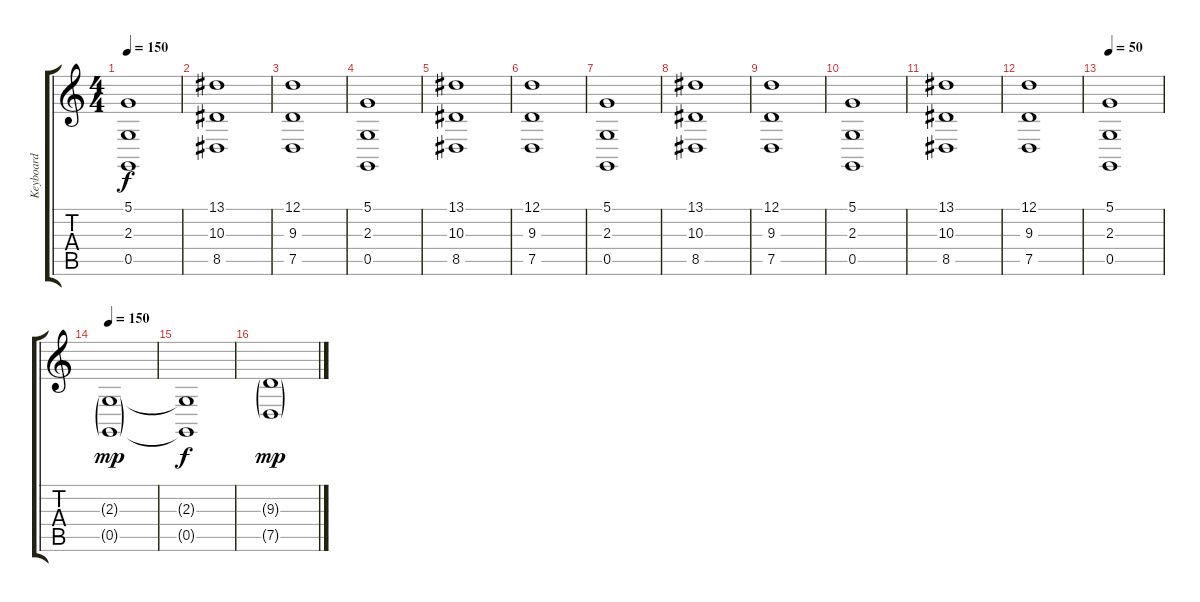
\track ("Keyboard" "Keyboard") {instrument stringensemble1}
\staff {score tabs}
\tuning (D4 A3 F3 C3 G2 C2) {hide}
\ts (4 4)
\tempo 150
\clef g2
\ks c
(5.1 2.3 0.5).1{dy f volume 16} |
(13.1 10.3 8.5).1 |
(12.1 9.3 7.5).1 |
(5.1 2.3 0.5).1 |
(13.1 10.3 8.5).1 |
(12.1 9.3 7.5).1 |
(5.1 2.3 0.5).1 |
(13.1 10.3 8.5).1 |
(12.1 9.3 7.5).1 |
(5.1 2.3 0.5).1 |
(13.1 10.3 8.5).1 |
(12.1 9.3 7.5).1 |
\tempo 50
(5.1 2.3 0.5).1 |
\tempo 150
(2.3{g} 0.5{g}).1{dy mp volume 12} |
(2.3{t} 0.5{t}).1{dy f} |
(9.3{g} 7.5{g}).1{dy mp}
